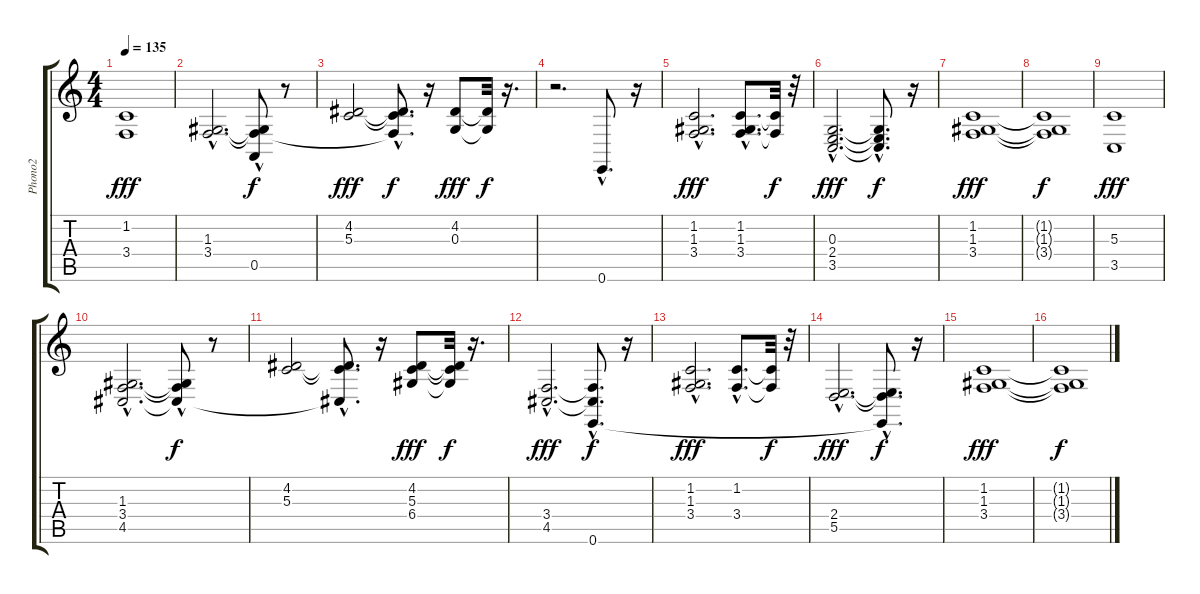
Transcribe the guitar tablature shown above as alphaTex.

\track ("Phono2" "Phono2") {instrument brightacousticpiano}
\staff {score tabs}
\tuning (E4 B3 G3 D3 A2 E2) {hide}
\ts (4 4)
\tempo 135
\clef g2
\ks c
(1.2 3.4).1{dy fff} |
(1.3{hac} 3.4{hac}).2{d} (1.3{t} 3.4{hac t} 0.5{hac}).8{dy f} r.8 |
(4.2 5.3).2{dy fff} (4.2{hac t} 5.3{hac t} 3.4{hac t}).8{d dy f} r.16 (4.2 0.3).8{dy fff} (4.2{t} 0.3{t}).32{dy f} r.16{d} |
r.2{d} 0.6{hac}.8{d} r.16 |
(1.2{hac} 1.3{hac} 3.4{hac}).2{d dy fff} (1.2{hac} 1.3{hac} 3.4{hac}).8{d} (1.2{t} 3.4{t}).32{dy f} r.32 |
(0.3{hac} 2.4{hac} 3.5{hac}).2{d dy fff} (0.3{hac t} 2.4{hac t} 3.5{t}).8{d dy f} r.16 |
(1.2 1.3 3.4).1{dy fff} |
(1.2{t} 1.3{t} 3.4{t}).1{dy f} |
(5.3 3.5).1{dy fff} |
(1.3{hac} 3.4{hac} 4.5{hac}).2{d} (1.3{t} 3.4{hac t} 4.5{t}).8{dy f} r.8 |
(4.2 5.3).2 (4.2{hac t} 5.3{hac t} 4.5{hac t}).8{d} r.16 (4.2 5.3 6.4).8{dy fff} (4.2{t} 5.3{t} 6.4{t}).32{dy f} r.16{d} |
(3.4{hac} 4.5{hac}).2{d dy fff} (3.4{hac t} 4.5{hac t} 0.6{hac}).8{d dy f} r.16 |
(1.2{hac} 1.3{hac} 3.4{hac}).2{d dy fff} (1.2{hac} 3.4{hac}).8{d} (1.2{t} 3.4{t}).32{dy f} r.32 |
(2.4{hac} 5.5{hac}).2{d dy fff} (2.4{hac t} 5.5{hac t} 0.6{t}).8{d dy f} r.16 |
(1.2 1.3 3.4).1{dy fff} |
(1.2{t} 1.3{t} 3.4{t}).1{dy f}
